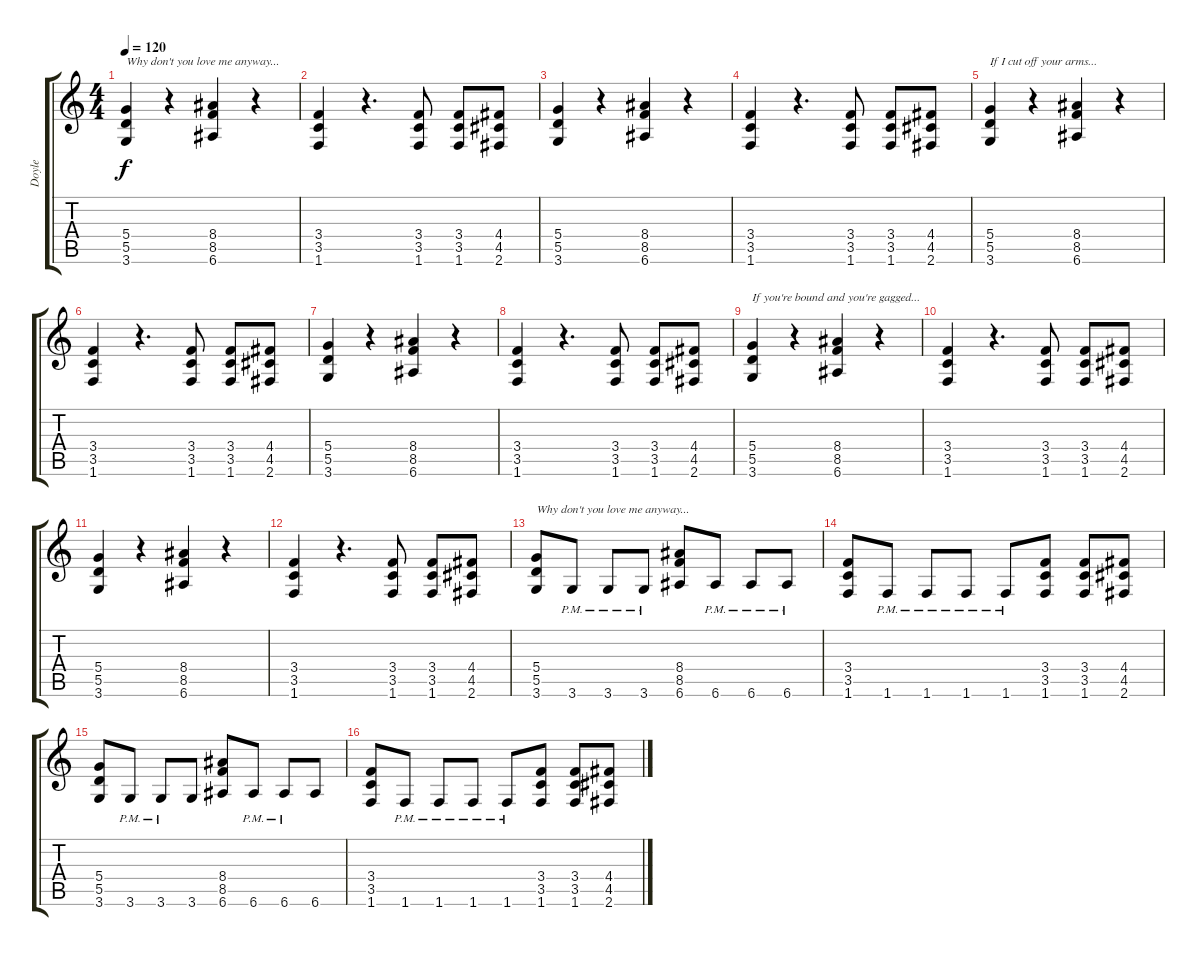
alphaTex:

\track ("Doyle" "Doyle") {instrument distortionguitar}
\staff {score tabs}
\tuning (E4 B3 G3 D3 A2 E2) {hide}
\ts (4 4)
\tempo 120
\clef g2
\ks c
(5.4 5.5 3.6).4{txt "Why don't you love me anyway..." dy f} r.4 (8.4 8.5 6.6).4 r.4 |
(3.4 3.5 1.6).4 r.4{d} (3.4 3.5 1.6).8 (3.4 3.5 1.6).8 (4.4 4.5 2.6).8 |
(5.4 5.5 3.6).4 r.4 (8.4 8.5 6.6).4 r.4 |
(3.4 3.5 1.6).4 r.4{d} (3.4 3.5 1.6).8 (3.4 3.5 1.6).8 (4.4 4.5 2.6).8 |
(5.4 5.5 3.6).4{txt "If I cut off your arms..."} r.4 (8.4 8.5 6.6).4 r.4 |
(3.4 3.5 1.6).4 r.4{d} (3.4 3.5 1.6).8 (3.4 3.5 1.6).8 (4.4 4.5 2.6).8 |
(5.4 5.5 3.6).4 r.4 (8.4 8.5 6.6).4 r.4 |
(3.4 3.5 1.6).4 r.4{d} (3.4 3.5 1.6).8 (3.4 3.5 1.6).8 (4.4 4.5 2.6).8 |
(5.4 5.5 3.6).4{txt "If you're bound and you're gagged..."} r.4 (8.4 8.5 6.6).4 r.4 |
(3.4 3.5 1.6).4 r.4{d} (3.4 3.5 1.6).8 (3.4 3.5 1.6).8 (4.4 4.5 2.6).8 |
(5.4 5.5 3.6).4 r.4 (8.4 8.5 6.6).4 r.4 |
(3.4 3.5 1.6).4 r.4{d} (3.4 3.5 1.6).8 (3.4 3.5 1.6).8 (4.4 4.5 2.6).8 |
(5.4 5.5 3.6).8{txt "Why don't you love me anyway..."} 3.6{pm}.8 3.6{pm}.8 3.6{pm}.8 (8.4 8.5 6.6).8 6.6{pm}.8 6.6{pm}.8 6.6{pm}.8 |
(3.4 3.5 1.6).8 1.6{pm}.8 1.6{pm}.8 1.6{pm}.8 1.6{pm}.8 (3.4 3.5 1.6).8 (3.4 3.5 1.6).8 (4.4 4.5 2.6).8 |
(5.4 5.5 3.6).8 3.6{pm}.8 3.6{pm}.8 3.6.8 (8.4 8.5 6.6).8 6.6{pm}.8 6.6{pm}.8 6.6.8 |
(3.4 3.5 1.6).8 1.6{pm}.8 1.6{pm}.8 1.6{pm}.8 1.6{pm}.8 (3.4 3.5 1.6).8 (3.4 3.5 1.6).8 (4.4 4.5 2.6).8
